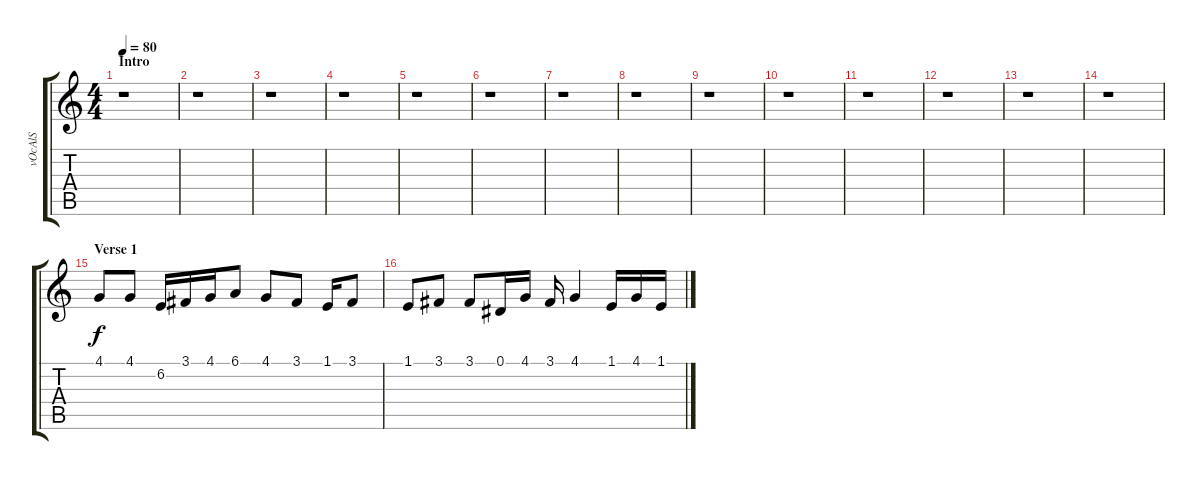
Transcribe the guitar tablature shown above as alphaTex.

\track ("vOcAlS" "vOcAlS") {instrument lead1square}
\staff {score tabs}
\tuning (Eb4 Bb3 Gb3 Db3 Ab2 Db2) {hide}
\ts (4 4)
\section ("" "Intro")
\tempo 80
\clef g2
\ks c
r.1{dy f instrument lead1square} |
r.1 |
r.1 |
r.1 |
r.1 |
r.1 |
r.1 |
r.1 |
r.1 |
r.1 |
r.1 |
r.1 |
r.1 |
r.1 |
\section ("" "Verse 1")
4.1.8 4.1.8 6.2.16 3.1.16 4.1.16 6.1.8 4.1.8 3.1.8 1.1.16 3.1.8 |
1.1.8 3.1.8 3.1.8 0.1.16 4.1.16 3.1.16 4.1.4 1.1.16 4.1.16 1.1.16
